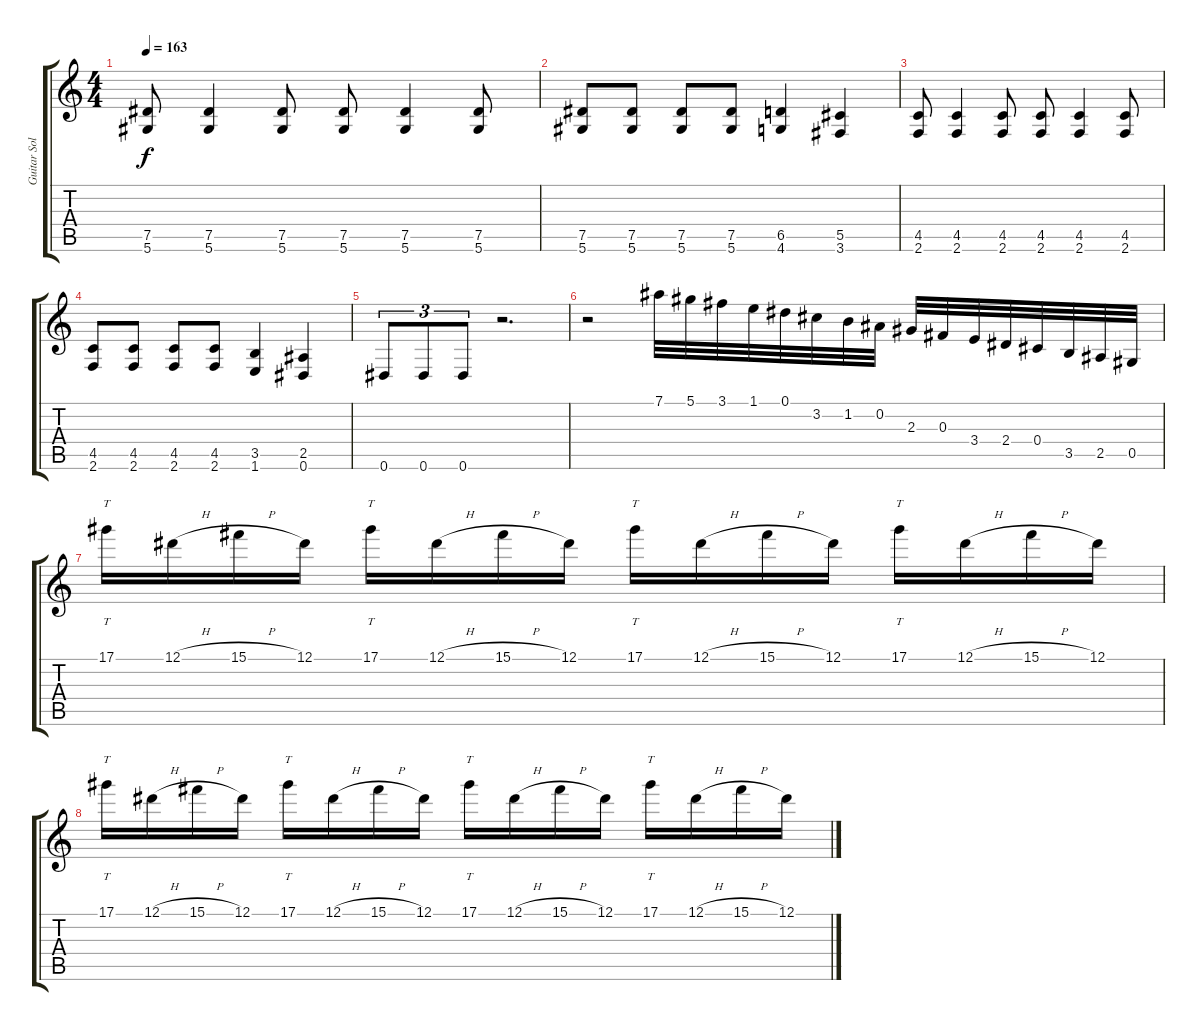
\track ("Guitar Solo" "Guitar Sol") {instrument distortionguitar}
\staff {score tabs}
\tuning (Eb4 Bb3 Gb3 Db3 Ab2 Eb2) {hide}
\ts (4 4)
\tempo 163
\clef g2
\ks c
(7.5 5.6).8{dy f} (7.5 5.6).4 (7.5 5.6).8 (7.5 5.6).8 (7.5 5.6).4 (7.5 5.6).8 |
(7.5 5.6).8 (7.5 5.6).8 (7.5 5.6).8 (7.5 5.6).8 (6.5 4.6).4 (5.5 3.6).4 |
(4.5 2.6).8 (4.5 2.6).4 (4.5 2.6).8 (4.5 2.6).8 (4.5 2.6).4 (4.5 2.6).8 |
(4.5 2.6).8 (4.5 2.6).8 (4.5 2.6).8 (4.5 2.6).8 (3.5 1.6).4 (2.5 0.6).4 |
0.6.8{tu (3 2)} 0.6.8{tu (3 2)} 0.6.8{tu (3 2)} r.2{d} |
r.2 7.1.32{instrument guitarfretnoise} 5.1.32 3.1.32 1.1.32 0.1.32 3.2.32 1.2.32 0.2.32 2.3.32 0.3.32 3.4.32 2.4.32 0.4.32 3.5.32 2.5.32 0.5.32 |
17.1.16{tt instrument distortionguitar} 12.1{h}.16 15.1{h}.16 12.1.16 17.1.16{tt} 12.1{h}.16 15.1{h}.16 12.1.16 17.1.16{tt} 12.1{h}.16 15.1{h}.16 12.1.16 17.1.16{tt} 12.1{h}.16 15.1{h}.16 12.1.16 |
17.1.16{tt} 12.1{h}.16 15.1{h}.16 12.1.16 17.1.16{tt} 12.1{h}.16 15.1{h}.16 12.1.16 17.1.16{tt} 12.1{h}.16 15.1{h}.16 12.1.16 17.1.16{tt} 12.1{h}.16 15.1{h}.16 12.1.16
